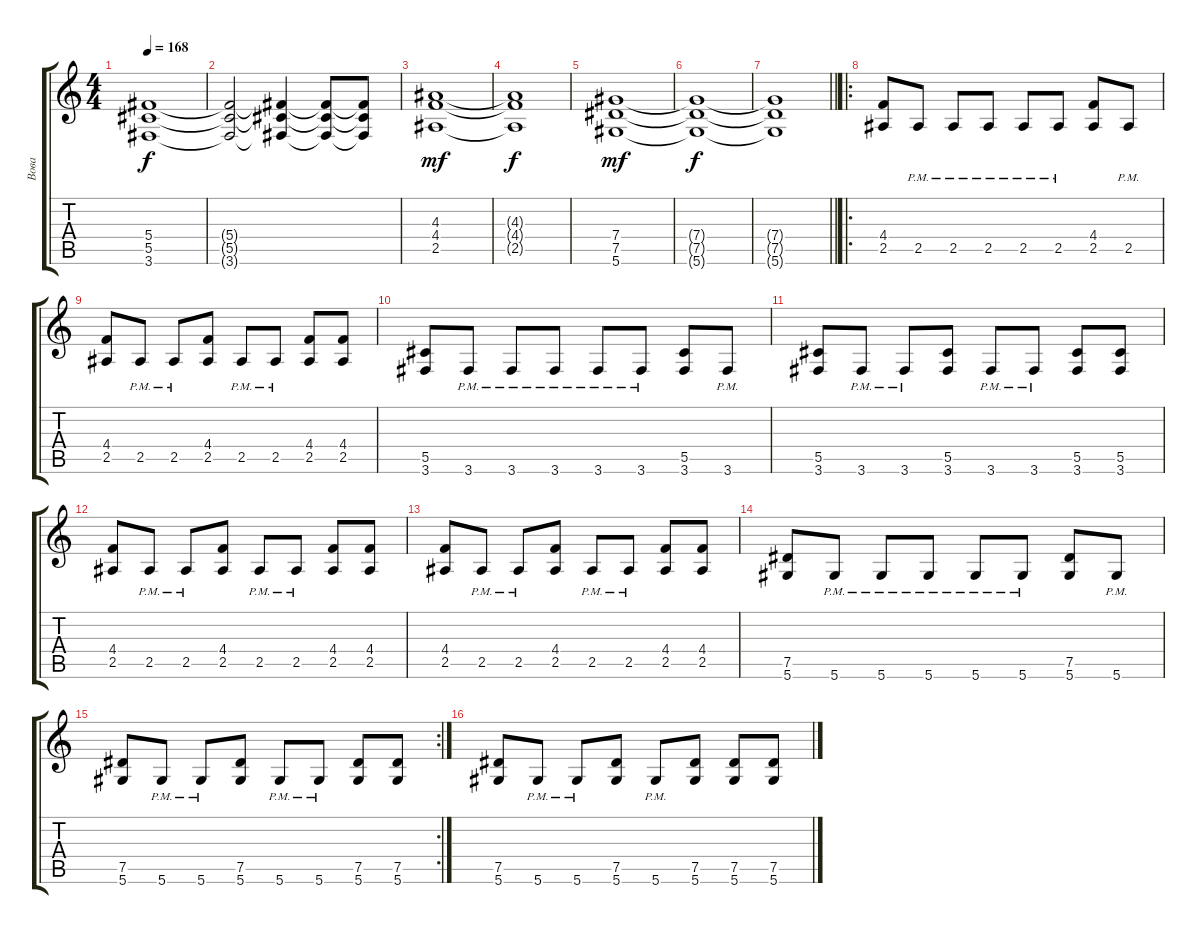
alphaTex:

\track ("Вова" "Вова") {instrument distortionguitar}
\staff {score tabs}
\tuning (Eb4 Bb3 Gb3 Db3 Ab2 Eb2) {hide}
\ts (4 4)
\tempo 168
\clef g2
\ks c
(5.4{t} 5.5{t} 3.6{t}).1{dy f} |
(5.4{t} 5.5{t} 3.6{t}).2 (5.4{t} 5.5{t} 3.6{t}).4 (5.4{t} 5.5{t} 3.6{t}).8 (5.4{t} 5.5{t} 3.6{t}).8 |
(4.3 4.4 2.5).1{dy mf} |
(4.3{t} 4.4{t} 2.5{t}).1{dy f} |
(7.4 7.5 5.6).1{dy mf} |
(7.4{t} 7.5{t} 5.6{t}).1{dy f} |
\barLineRight lightlight
(7.4{t} 7.5{t} 5.6{t}).1 |
\ro
\section ("" "")
(4.4 2.5).8 2.5{pm}.8 2.5{pm}.8 2.5{pm}.8 2.5{pm}.8 2.5{pm}.8 (4.4 2.5).8 2.5{pm}.8 |
(4.4 2.5).8 2.5{pm}.8 2.5{pm}.8 (4.4 2.5).8 2.5{pm}.8 2.5{pm}.8 (4.4 2.5).8 (4.4 2.5).8 |
(5.5 3.6).8 3.6{pm}.8 3.6{pm}.8 3.6{pm}.8 3.6{pm}.8 3.6{pm}.8 (5.5 3.6).8 3.6{pm}.8 |
(5.5 3.6).8 3.6{pm}.8 3.6{pm}.8 (5.5 3.6).8 3.6{pm}.8 3.6{pm}.8 (5.5 3.6).8 (5.5 3.6).8 |
(4.4 2.5).8 2.5{pm}.8 2.5{pm}.8 (4.4 2.5).8 2.5{pm}.8 2.5{pm}.8 (4.4 2.5).8 (4.4 2.5).8 |
(4.4 2.5).8 2.5{pm}.8 2.5{pm}.8 (4.4 2.5).8 2.5{pm}.8 2.5{pm}.8 (4.4 2.5).8 (4.4 2.5).8 |
(7.5 5.6).8 5.6{pm}.8 5.6{pm}.8 5.6{pm}.8 5.6{pm}.8 5.6{pm}.8 (7.5 5.6).8 5.6{pm}.8 |
\rc 2
(7.5 5.6).8 5.6{pm}.8 5.6{pm}.8 (7.5 5.6).8 5.6{pm}.8 5.6{pm}.8 (7.5 5.6).8 (7.5 5.6).8 |
(7.5 5.6).8 5.6{pm}.8 5.6{pm}.8 (7.5 5.6).8 5.6{pm}.8 (7.5 5.6).8 (7.5 5.6).8 (7.5 5.6).8
